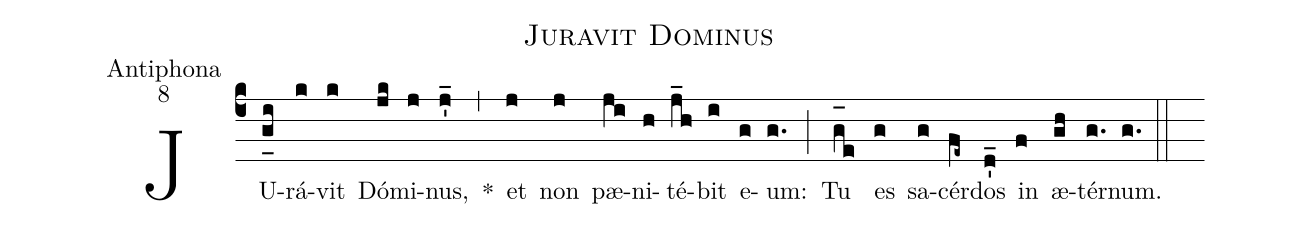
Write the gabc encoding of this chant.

name:Juravit Dominus;
office-part:Antiphona;
mode:8;
%%
(c4) JU(g_[uh:l]i)rá(k)vit(k) Dó(jk)mi(j)nus,(j'_) *(,) et(j) non(j) pæ(ji)ni(h)té(j_h)bit(i) e(g)um:(g.) (;) Tu(g_[oh:h]e) es(g) sa(g)cér(fe~)dos(d'_) in(f) æ(gh)tér(g.)num.(g.) (::)
%<eu>E(j) u(j) o(i) u(j) a(h) e.</eu>(g.) (::)
